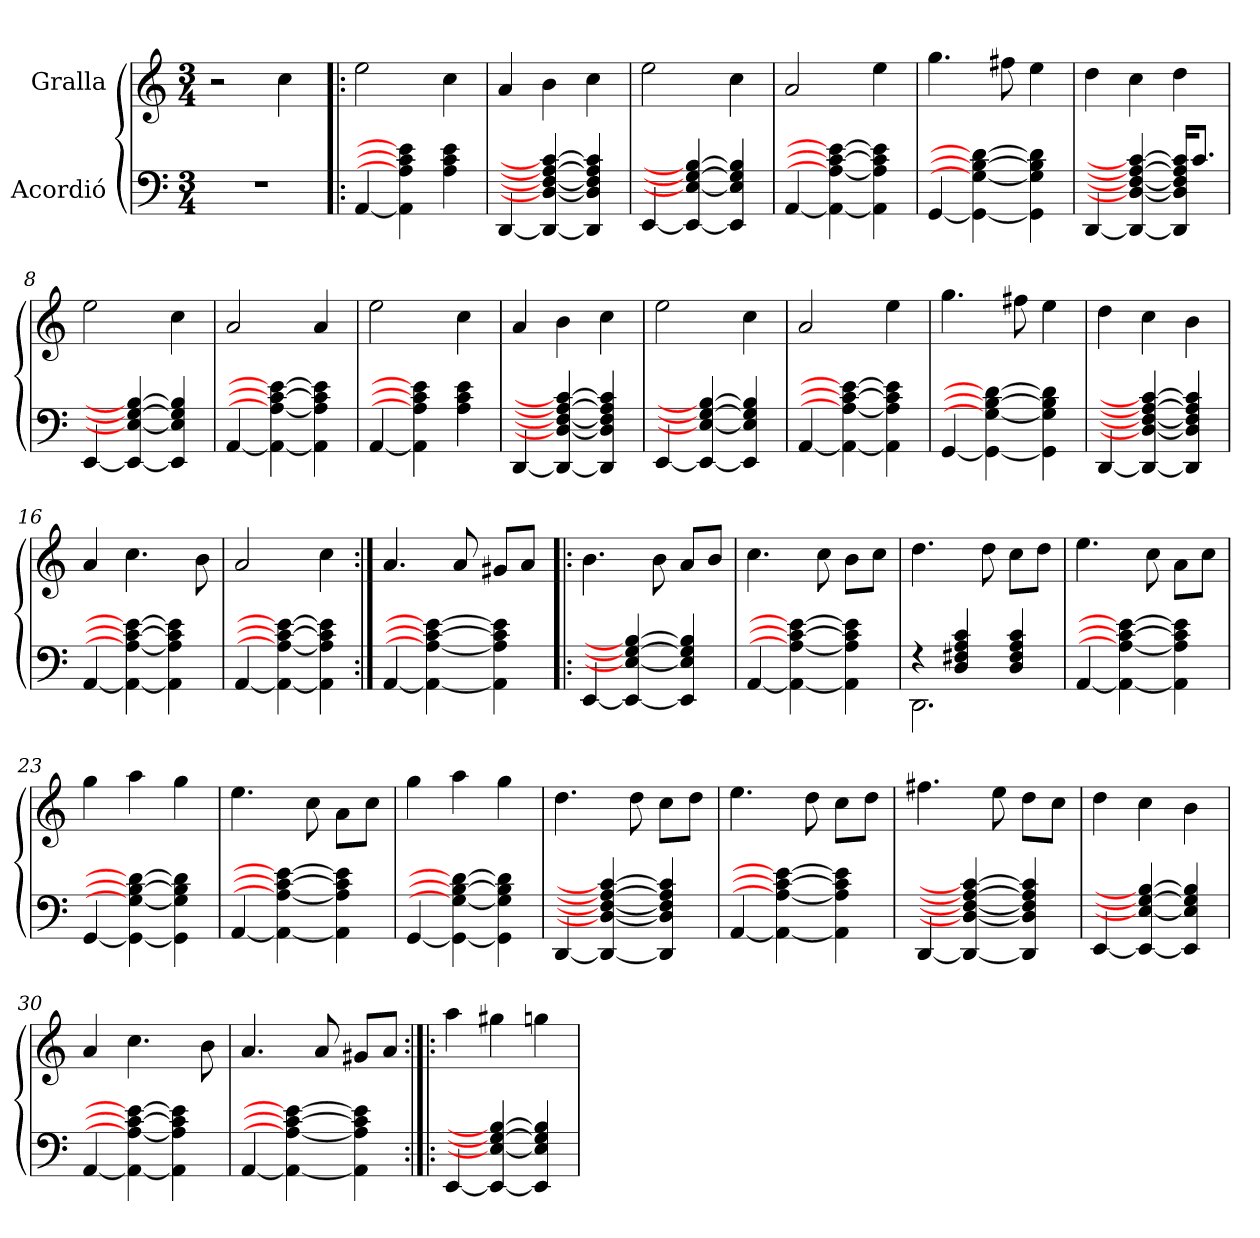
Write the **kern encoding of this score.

**kern	**kern
*part2	*part1
*staff2	*staff1
*I"Acordió	*I"Gralla
*clefF4	*clefG2
*k[]	*k[]
*M3/4	*M3/4
=1	=1
2.r	2r
.	4cc
=2!|:	=2!|:
[4AA	2ee
4AA] 4e] 4c] 4A]	.
4e 4A 4c	4cc
=3	=3
[4DD	4a
4DD_ 4A_ 4c_ 4F#_ 4D_	4b
4D] 4F#] 4c] 4DD] 4A]	4cc
=4	=4
[4EE	2ee
4EE_ 4B_ 4G_ 4E_	.
4G] 4E] 4EE] 4B]	4cc
=5	=5
[4AA	2a
4AA_ 4e_ 4A_ 4c_	.
4c] 4A] 4AA] 4e]	4ee
=6	=6
[4GG	4.gg
4B_ 4GG_ 4G_ 4d_	.
.	8ff#
4d] 4B] 4GG] 4G]	4ee
=7	=7
[4DD	4dd
4A_ 4F#_ 4c_ 4DD_ 4D_	4cc
16DD]/ 16D]/ 16A]/ 16F#]/ 16c]/KL	4dd
8.c/J	.
=8	=8
[4EE	2ee
4EE_ 4B_ 4G_ 4E_	.
4G] 4E] 4EE] 4B]	4cc
=9	=9
[4AA	2a
4AA_ 4e_ 4A_ 4c_	.
4A] 4c] 4AA] 4e]	4a
=10	=10
[4AA	2ee
4AA] 4e] 4c] 4A]	.
4e 4A 4c	4cc
=11	=11
[4DD	4a
4DD_ 4A_ 4c_ 4F#_ 4D_	4b
4D] 4F#] 4c] 4DD] 4A]	4cc
=12	=12
[4EE	2ee
4EE_ 4B_ 4G_ 4E_	.
4G] 4E] 4EE] 4B]	4cc
=13	=13
[4AA	2a
4AA_ 4e_ 4A_ 4c_	.
4c] 4A] 4AA] 4e]	4ee
=14	=14
[4GG	4.gg
4GG_ 4G_ 4B_ 4d_	.
.	8ff#
4d] 4B] 4GG] 4G]	4ee
=15	=15
[4DD	4dd
4DD_ 4D_ 4A_ 4F#_ 4c_	4cc
4A] 4F#] 4c] 4DD] 4D]	4b
=16	=16
[4AA	4a
4AA_ 4e_ 4c_ 4A_	4.cc
4A] 4AA] 4c] 4e]	.
.	8b
=17	=17
[4AA	2a
4AA_ 4e_ 4A_ 4c_	.
4A] 4c] 4AA] 4e]	4cc
=18:|!	=18:|!
[4AA	4.a
4A_ 4c_ 4AA_ 4e_	.
.	8a
4AA] 4e] 4A] 4c]	8g#/L
.	8a/J
=19!|:	=19!|:
[4EE	4.b
4E_ 4EE_ 4G_ 4B_	.
.	8b
4EE] 4B] 4E] 4G]	8a/L
.	8b/J
=20	=20
[4AA	4.cc
4A_ 4c_ 4AA_ 4e_	.
.	8cc
4AA] 4A] 4e] 4c]	8b\L
.	8cc\J
=21	=21
*^	*
4r	2.DD	4.dd
4F# 4A 4D 4c	.	.
.	.	8dd
4D 4c 4A 4F#	.	8cc\L
.	.	8dd\J
*v	*v	*
=22	=22
[4AA	4.ee
4A_ 4c_ 4AA_ 4e_	.
.	8cc
4AA] 4A] 4c] 4e]	8a\L
.	8cc\J
=23	=23
[4GG	4gg
4GG_ 4G_ 4d_ 4B_	4aa
4G] 4B] 4GG] 4d]	4gg
=24	=24
[4AA	4.ee
4A_ 4c_ 4AA_ 4e_	.
.	8cc
4AA] 4A] 4c] 4e]	8a\L
.	8cc\J
=25	=25
[4GG	4gg
4GG_ 4G_ 4d_ 4B_	4aa
4d] 4B] 4GG] 4G]	4gg
=26	=26
[4DD	4.dd
4A_ 4F#_ 4DD_ 4c_ 4D_	.
.	8dd
4DD] 4D] 4A] 4c] 4F#]	8cc\L
.	8dd\J
=27	=27
[4AA	4.ee
4e_ 4c_ 4AA_ 4A_	.
.	8dd
4AA] 4A] 4c] 4e]	8cc\L
.	8dd\J
=28	=28
[4DD	4.ff#
4D_ 4A_ 4DD_ 4c_ 4F#_	.
.	8ee
4DD] 4D] 4A] 4F#] 4c]	8dd\L
.	8cc\J
=29	=29
[4EE	4dd
4EE_ 4B_ 4G_ 4E_	4cc
4G] 4E] 4EE] 4B]	4b
=30	=30
[4AA	4a
4AA_ 4e_ 4A_ 4c_	4.cc
4A] 4AA] 4e] 4c]	.
.	8b
=31	=31
[4AA	4.a
4c_ 4A_ 4AA_ 4e_	.
.	8a
4AA] 4A] 4e] 4c]	8g#/L
.	8a/J
=32:|!|:	=32:|!|:
[4EE	4aa
4EE_ 4G_ 4B_ 4E_	4gg#
4B] 4E] 4EE] 4G]	4gg
=	=
*-	*-
